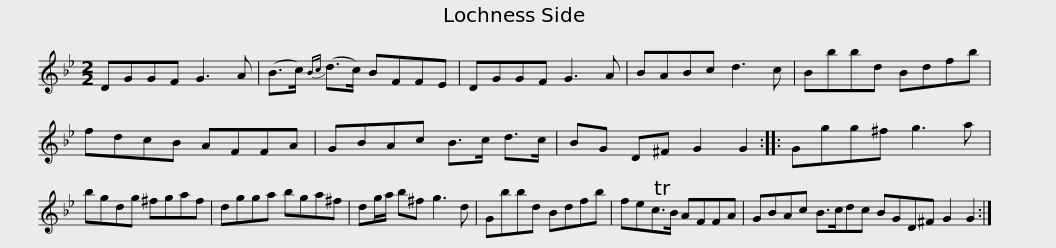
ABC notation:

X:1
L:1/8
M:2/2
I:linebreak $
K:Gmin
V:1 treble
V:1
 DGGF G3 A | (B>c){Bc} (d>c) BFFE | DGGF G3 A | BABc d3 c | Bbbd Bdfb |$ %5
 fdcB AFFA | GBAc B>c d>c | BG D^F G2 G2 :: Ggg^f g3 a | bgdg ^fgaf |$ %10
 dgga bga^f | dg/a/ b^f g3 d | Gbbd Bdfb | feTc>B AFFA |$ GBAc B>cdc BGD^F G2 G2 :| %15
